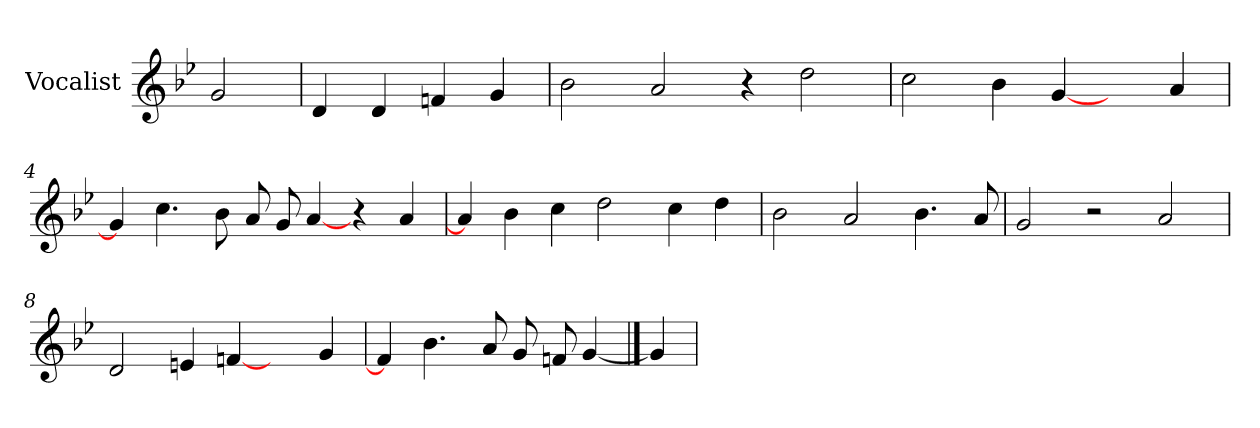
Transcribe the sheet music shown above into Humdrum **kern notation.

**kern
*part1
*staff1
*I"Vocalist
*k[b-e-]
*g:
=
2g
=1
4d
4d
4fn
4g
=2
2b-
2a
4r
2dd
=3
2cc
4b-
[4g
4ryy
4a
=4
4g]
4.cc
8b-
8a
8g
[4a
4r
4a
=5
4a]
4b-
4cc
2dd
4cc
4dd
=6
2b-
2a
4.b-
8a
=7
2g
2r
2a
=8
2d
4en
[4fn
4ryy
4g
=9
4f]
4.b-
8a
8g
8fn
[4g
==10
4g]
=
*-
